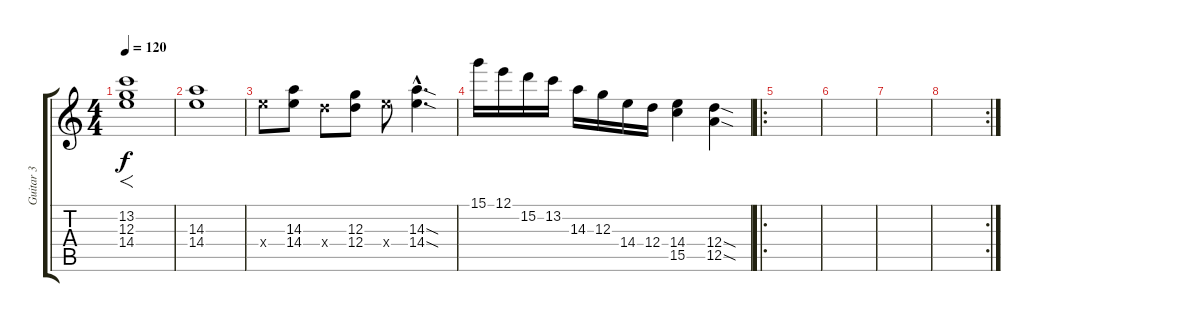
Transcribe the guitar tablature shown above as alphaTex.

\track ("Guitar 3" "Guitar 3") {instrument distortionguitar}
\staff {score tabs}
\tuning (E4 B3 G3 D3 A2 E2) {hide}
\ts (4 4)
\tempo 120
\clef g2
\ks c
(13.2 12.3 14.4).1{f dy f volume 14} |
(14.3 14.4).1 |
14.4{x}.8 (14.3 14.4).8 12.4{x}.8 (12.3 12.4).8 14.4{x}.8 (14.3{sod hac} 14.4{sod hac}).4{d} |
15.1.16{volume 16} 12.1.16 15.2.16 13.2.16 14.3.16 12.3.16 14.4.16 12.4.16 (14.4 15.5).4 (12.4{sod} 12.5{sod}).4 |
\ro
|
|
|
\rc 2
